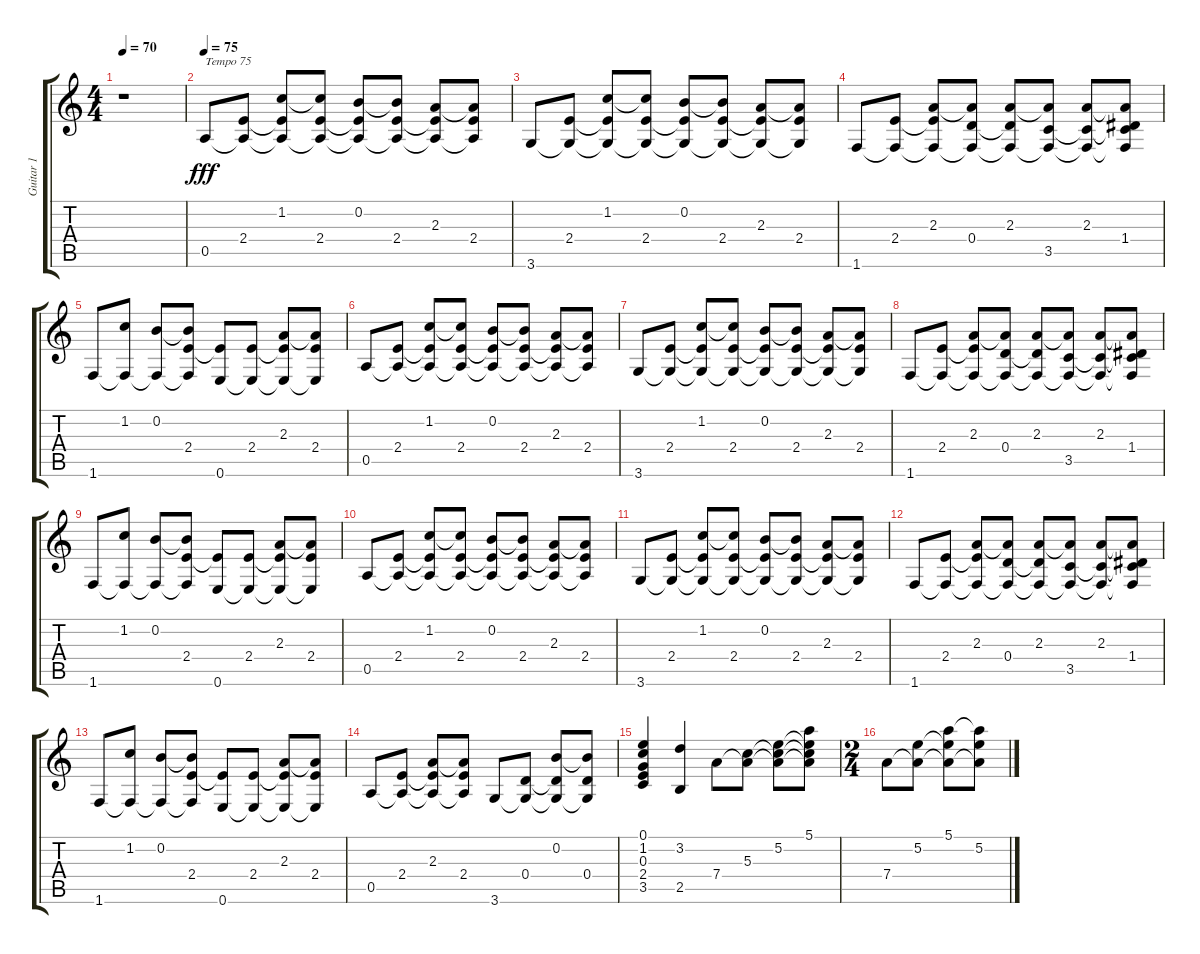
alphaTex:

\track ("Guitar 1" "Guitar 1") {instrument distortionguitar}
\staff {score tabs}
\tuning (E4 B3 G3 D3 A2 E2) {hide}
\ts (4 4)
\tempo 70
\clef g2
\ks c
r.1{dy f} |
\tempo 75
0.5.8{txt "Tempo 75" dy fff volume 8} (2.4 0.5{t}).8 (1.2 2.4{t} 0.5{t}).8 (1.2{t} 2.4 0.5{t}).8 (0.2 2.4{t} 0.5{t}).8 (0.2{t} 2.4 0.5{t}).8 (2.3 2.4{t} 0.5{t}).8 (2.3{t} 2.4 0.5{t}).8 |
3.6.8 (2.4 3.6{t}).8 (1.2 2.4{t} 3.6{t}).8 (1.2{t} 2.4 3.6{t}).8 (0.2 2.4{t} 3.6{t}).8 (0.2{t} 2.4 3.6{t}).8 (2.3 2.4{t} 3.6{t}).8 (2.3{t} 2.4 3.6{t}).8 |
1.6.8 (2.4 1.6{t}).8 (2.3 2.4{t} 1.6{t}).8 (2.3{t} 0.4 1.6{t}).8 (2.3 0.4{t} 1.6{t}).8 (2.3{t} 3.5 1.6{t}).8 (2.3 3.5{t} 1.6{t}).8 (2.3{t} 1.4 3.5{t} 1.6{t}).8 |
1.6.8 (1.2 1.6{t}).8 (0.2 1.6{t}).8 (0.2{t} 2.4 1.6{t}).8 (2.4{t} 0.6).8 (2.4 0.6{t}).8 (2.3 2.4{t} 0.6{t}).8 (2.3{t} 2.4 0.6{t}).8 |
0.5.8 (2.4 0.5{t}).8 (1.2 2.4{t} 0.5{t}).8 (1.2{t} 2.4 0.5{t}).8 (0.2 2.4{t} 0.5{t}).8 (0.2{t} 2.4 0.5{t}).8 (2.3 2.4{t} 0.5{t}).8 (2.3{t} 2.4 0.5{t}).8 |
3.6.8 (2.4 3.6{t}).8 (1.2 2.4{t} 3.6{t}).8 (1.2{t} 2.4 3.6{t}).8 (0.2 2.4{t} 3.6{t}).8 (0.2{t} 2.4 3.6{t}).8 (2.3 2.4{t} 3.6{t}).8 (2.3{t} 2.4 3.6{t}).8 |
1.6.8 (2.4 1.6{t}).8 (2.3 2.4{t} 1.6{t}).8 (2.3{t} 0.4 1.6{t}).8 (2.3 0.4{t} 1.6{t}).8 (2.3{t} 3.5 1.6{t}).8 (2.3 3.5{t} 1.6{t}).8 (2.3{t} 1.4 3.5{t} 1.6{t}).8 |
1.6.8 (1.2 1.6{t}).8 (0.2 1.6{t}).8 (0.2{t} 2.4 1.6{t}).8 (2.4{t} 0.6).8 (2.4 0.6{t}).8 (2.3 2.4{t} 0.6{t}).8 (2.3{t} 2.4 0.6{t}).8 |
0.5.8 (2.4 0.5{t}).8 (1.2 2.4{t} 0.5{t}).8 (1.2{t} 2.4 0.5{t}).8 (0.2 2.4{t} 0.5{t}).8 (0.2{t} 2.4 0.5{t}).8 (2.3 2.4{t} 0.5{t}).8 (2.3{t} 2.4 0.5{t}).8 |
3.6.8 (2.4 3.6{t}).8 (1.2 2.4{t} 3.6{t}).8 (1.2{t} 2.4 3.6{t}).8 (0.2 2.4{t} 3.6{t}).8 (0.2{t} 2.4 3.6{t}).8 (2.3 2.4{t} 3.6{t}).8 (2.3{t} 2.4 3.6{t}).8 |
1.6.8 (2.4 1.6{t}).8 (2.3 2.4{t} 1.6{t}).8 (2.3{t} 0.4 1.6{t}).8 (2.3 0.4{t} 1.6{t}).8 (2.3{t} 3.5 1.6{t}).8 (2.3 3.5{t} 1.6{t}).8 (2.3{t} 1.4 3.5{t} 1.6{t}).8 |
1.6.8 (1.2 1.6{t}).8 (0.2 1.6{t}).8 (0.2{t} 2.4 1.6{t}).8 (2.4{t} 0.6).8 (2.4 0.6{t}).8 (2.3 2.4{t} 0.6{t}).8 (2.3{t} 2.4 0.6{t}).8 |
0.5.8 (2.4 0.5{t}).8 (2.3 2.4{t} 0.5{t}).8 (2.3{t} 2.4 0.5{t}).8 3.6.8 (0.4 3.6{t}).8 (0.2 0.4{t} 3.6{t}).8 (0.2{t} 0.4 3.6{t}).8 |
(0.1 1.2 0.3 2.4 3.5).4 (3.2 2.5).4 7.4.8 (5.3 7.4{t}).8 (5.2 5.3{t} 7.4{t}).8 (5.1 5.2{t} 5.3{t} 7.4{t}).8 |
\ts (2 4)
7.4.8 (5.2 7.4{t}).8 (5.1 5.2{t} 7.4{t}).8 (5.1{t} 5.2 7.4{t}).8
